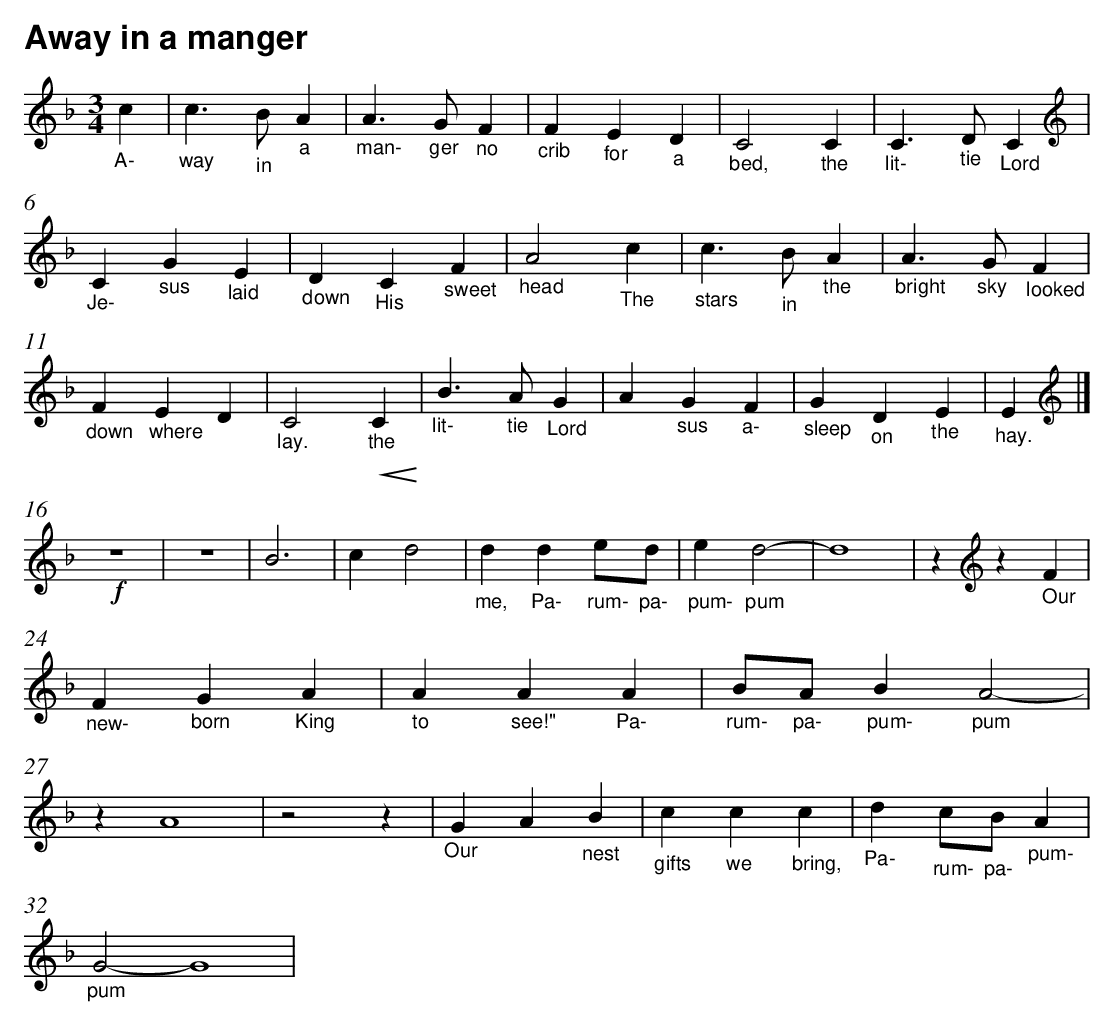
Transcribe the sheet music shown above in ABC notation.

X:1
T:Away in a manger
L:1/4
M:3/4
K:F
V:1 treble
V:1
"_A-" c |"_way" c3/2"_in" B/"_a" A |"_man-" A3/2"_ger" G/"_no" F |"_crib" F"_for" E"_a" D |
"_bed," C2"_the" C |"_lit-" C3/2"_tie" D/"_Lord" C |$[K:treble]"_Je-" C"_sus" G"_laid" E |
"_down" D"_His" C"_sweet" F |"_head" A2"_The" c |"_stars" c3/2"_in" B/"_the" A |
"_bright" A3/2"_sky" G/"_looked" F |$"_down" F"_where" E D |"_lay." C2"_the"!<(! C!<)! |
"_lit-" B3/2"_tie" A/"_Lord" G | A"_sus" G"_a-" F |"_sleep" G"_on" D"_the" E |"_hay." E |]$
[K:treble]!f! z3 | z3 | B3 | c d2 |"_me," d"_Pa-" d"_rum-" e/"_pa-"d/ |"_pum-" e"_pum" d2- | d4 |
z[K:treble] z"_Our" F |"_new-" F"_born" G"_King" A |"_to" A"_see!\"" A"_Pa-" A |
"_rum-" B/"_pa-"A/"_pum-" B"_pum" A2- | z A4 | z2 z |"_Our" G A"_nest" B |
"_gifts" c"_we" c"_bring," c |"_Pa-" d"_rum-" c/"_pa-"B/"_pum-" A |$"_pum" G2- G4 |
